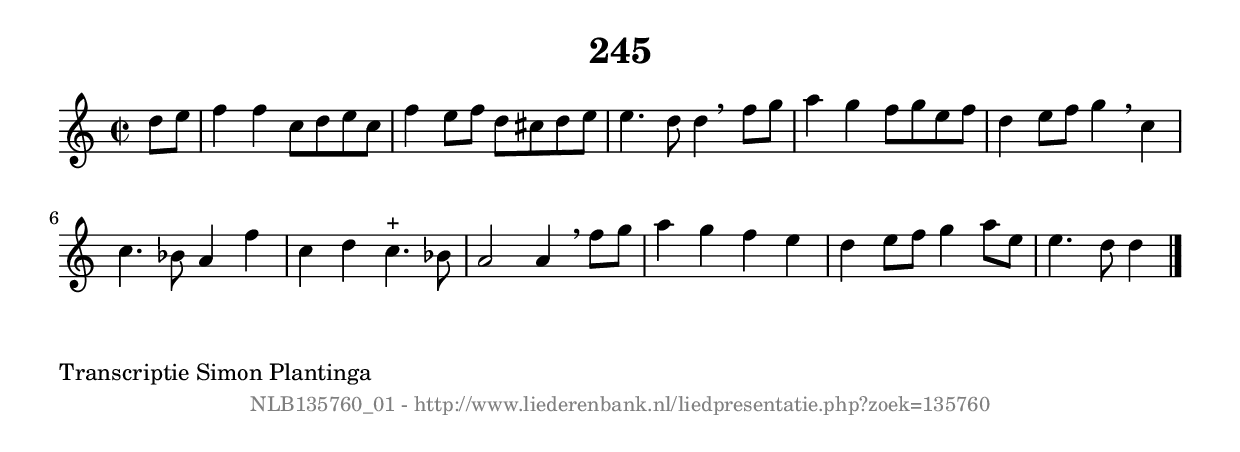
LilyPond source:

%
% produced by wce2krn 1.64 (7 June 2014)
%
\version"2.16"
#(append! paper-alist '(("long" . (cons (* 210 mm) (* 2000 mm)))))
#(set-default-paper-size "long")
sb = {\breathe}
mBreak = {\breathe }
bBreak = {\breathe }
x = {\once\override NoteHead #'style = #'cross }
gl=\glissando
itime={\override Staff.TimeSignature #'stencil = ##f }
ficta = {\once\set suggestAccidentals = ##t}
fine = {\once\override Score.RehearsalMark #'self-alignment-X = #1 \mark \markup {\italic{Fine}}}
dc = {\once\override Score.RehearsalMark #'self-alignment-X = #1 \mark \markup {\italic{D.C.}}}
dcf = {\once\override Score.RehearsalMark #'self-alignment-X = #1 \mark \markup {\italic{D.C. al Fine}}}
dcc = {\once\override Score.RehearsalMark #'self-alignment-X = #1 \mark \markup {\italic{D.C. al Coda}}}
ds = {\once\override Score.RehearsalMark #'self-alignment-X = #1 \mark \markup {\italic{D.S.}}}
dsf = {\once\override Score.RehearsalMark #'self-alignment-X = #1 \mark \markup {\italic{D.S. al Fine}}}
dsc = {\once\override Score.RehearsalMark #'self-alignment-X = #1 \mark \markup {\italic{D.S. al Coda}}}
pv = {\set Score.repeatCommands = #'((volta "1"))}
sv = {\set Score.repeatCommands = #'((volta "2"))}
tv = {\set Score.repeatCommands = #'((volta "3"))}
qv = {\set Score.repeatCommands = #'((volta "4"))}
xv = {\set Score.repeatCommands = #'((volta #f))}
\header{ tagline = ""
title = "245"
}
\score {{
\key d \dorian
\relative g'
{
\set melismaBusyProperties = #'()
\partial 32*8
\time 2/2
\tempo 4=120
\override Score.MetronomeMark #'transparent = ##t
\override Score.RehearsalMark #'break-visibility = #(vector #t #t #f)
d'8 e8 | f4 f4 c8 d8 e8 c8 | f4 e8 f8 d8 cis8 d8 e8 | e4. d8 d4 \bar ":|:" \bBreak
f8 g8 | a4 g4 f8 g8 e8 f8 | d4 e8 f8 g4 \sb c,4 | c4. bes8 a4 f'4 | c4 d4 c4.^"+" bes8 | a2 a4 \mBreak
f'8 g8 | a4 g4 f4 e4 | d4 e8 f8 g4 a8 e8 | e4. d8 d4 \bar "|."
 }}
 \midi { }
 \layout {
            indent = 0.0\cm
}
}
\markup { \wordwrap-string #" 
Transcriptie Simon Plantinga
"}
\markup { \vspace #0 } \markup { \with-color #grey \fill-line { \center-column { \smaller "NLB135760_01 - http://www.liederenbank.nl/liedpresentatie.php?zoek=135760" } } }
